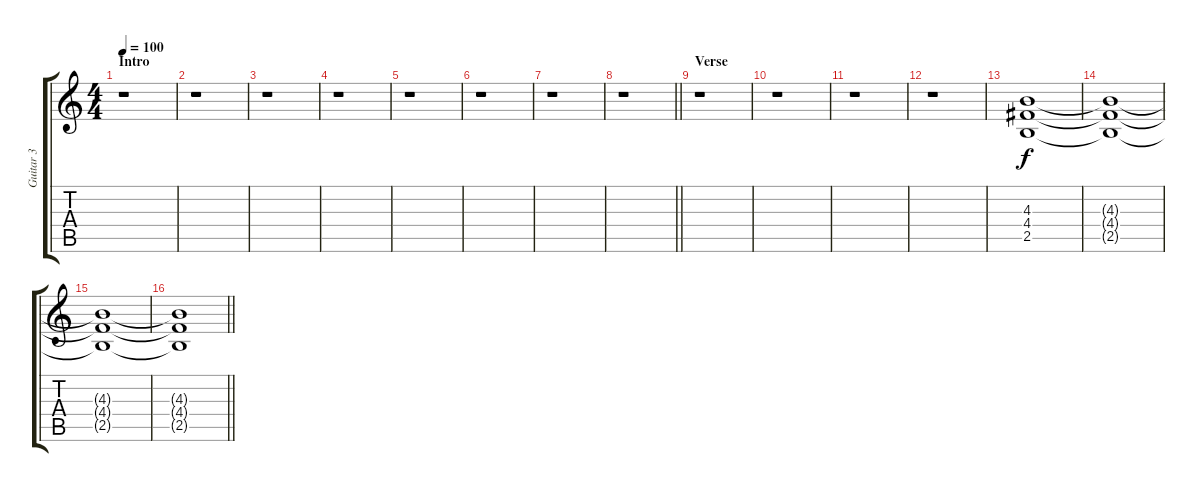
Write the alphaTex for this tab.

\track ("Guitar 3" "Guitar 3") {instrument distortionguitar}
\staff {score tabs}
\tuning (E4 B3 G3 D3 A2 E2) {hide}
\ts (4 4)
\section ("" "Intro")
\tempo 100
\clef g2
\ks c
r.1{dy f instrument distortionguitar} |
r.1 |
r.1 |
r.1 |
r.1 |
r.1 |
r.1 |
\barLineRight lightlight
r.1 |
\section ("" "Verse")
r.1 |
r.1 |
r.1 |
r.1{volume 0} |
(4.3 4.4 2.5).1{volume 13} |
(4.3{t} 4.4{t} 2.5{t}).1 |
(4.3{t} 4.4{t} 2.5{t}).1 |
\barLineRight lightlight
(4.3{t} 4.4{t} 2.5{t}).1
